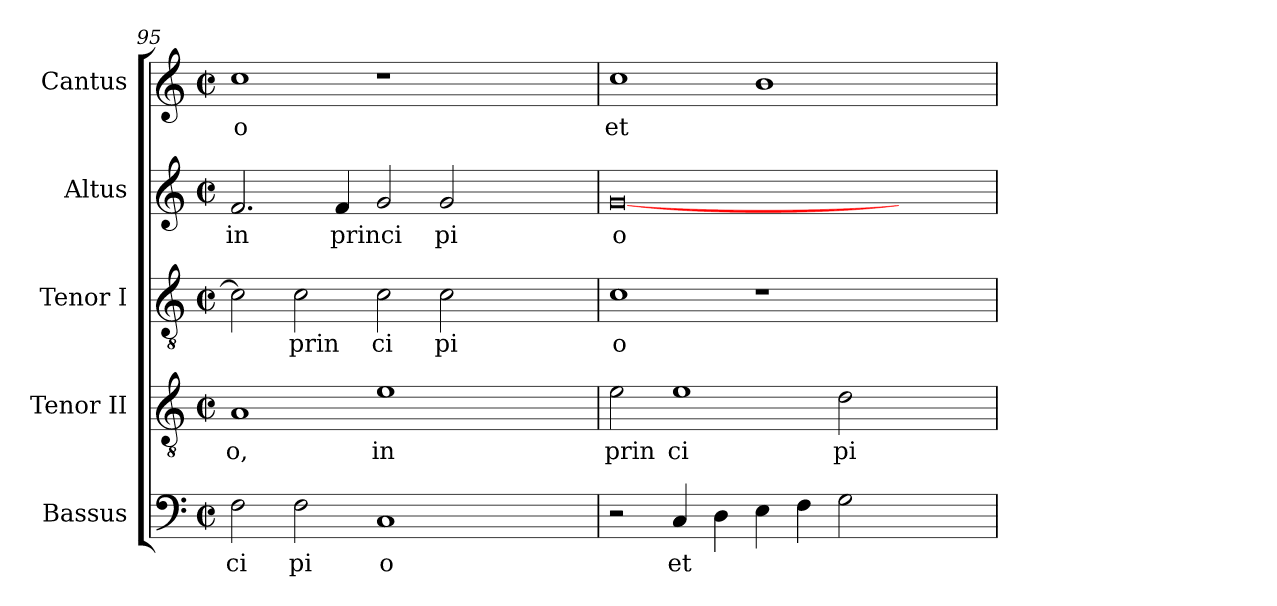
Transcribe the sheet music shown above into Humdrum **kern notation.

**kern	**text	**kern	**text	**kern	**text	**kern	**text	**kern	**text
*part5	*part5	*part4	*part4	*part3	*part3	*part2	*part2	*part1	*part1
*staff5	*staff5	*staff4	*staff4	*staff3	*staff3	*staff2	*staff2	*staff1	*staff1
*I"Bassus	*	*I"Tenor II	*	*I"Tenor I	*	*I"Altus	*	*I"Cantus	*
*clefF4	*	*clefGv2	*	*clefGv2	*	*clefG2	*	*clefG2	*
*M2/2	*	*M2/2	*	*M2/2	*	*M2/2	*	*M2/2	*
*met(c|)	*	*met(c|)	*	*met(c|)	*	*met(c|)	*	*met(c|)	*
=95	=95	=95	=95	=95	=95	=95	=95	=95	=95
!	!LO:LY:b:cj	!	!LO:LY:b:cj	!	!	!	!LO:LY:b:cj	!	!LO:LY:b:cj
2F\	ci	1A	o,	2c\]	.	2.f/	in	1cc	-o
!	!LO:LY:b:cj	!	!	!	!LO:LY:b:cj	!	!	!	!
2F\	pi	.	.	2c\	prin	.	.	.	.
!	!	!	!	!	!	!	!LO:LY:b:cj	!	!
.	.	.	.	.	.	4f/	princi	.	.
!	!LO:LY:b:cj	!	!LO:LY:b:cj	!	!LO:LY:b:cj	!	!	!LO:N:vis=1	!
1C	o	1e	in	2c\	ci	2g/	.	0r	.
!	!	!	!	!	!LO:LY:b:cj	!	!LO:LY:b:cj	!	!
.	.	.	.	2c\	pi	2g/	pi	.	.
1ryy	.	1ryy	.	1ryy	.	1ryy	.	.	.
=96	=96	=96	=96	=96	=96	=96	=96	=96	=96
!	!	!	!LO:LY:b:cj	!	!LO:LY:b:cj	!	!LO:LY:b:rj	!	!LO:LY:b:cj
2r	.	2e\	prin	1c	o	[>0g	o	1cc	et
!	!LO:LY:b:cj	!	!LO:LY:b:cj	!	!	!	!	!	!
4C/	et	1e	ci	.	.	.	.	.	.
4D\	.	.	.	.	.	.	.	.	.
!	!	!	!	!LO:N:vis=1	!	!	!	!	!
4E\	.	.	.	0r	.	.	.	1b	.
4F\	.	.	.	.	.	.	.	.	.
!	!	!	!LO:LY:b:cj	!	!	!	!	!	!
2G\	.	2d\	pi	.	.	.	.	.	.
1ryy	.	1ryy	.	.	.	1ryy	.	1ryy	.
=	=	=	=	=	=	=	=	=	=
*-	*-	*-	*-	*-	*-	*-	*-	*-	*-
